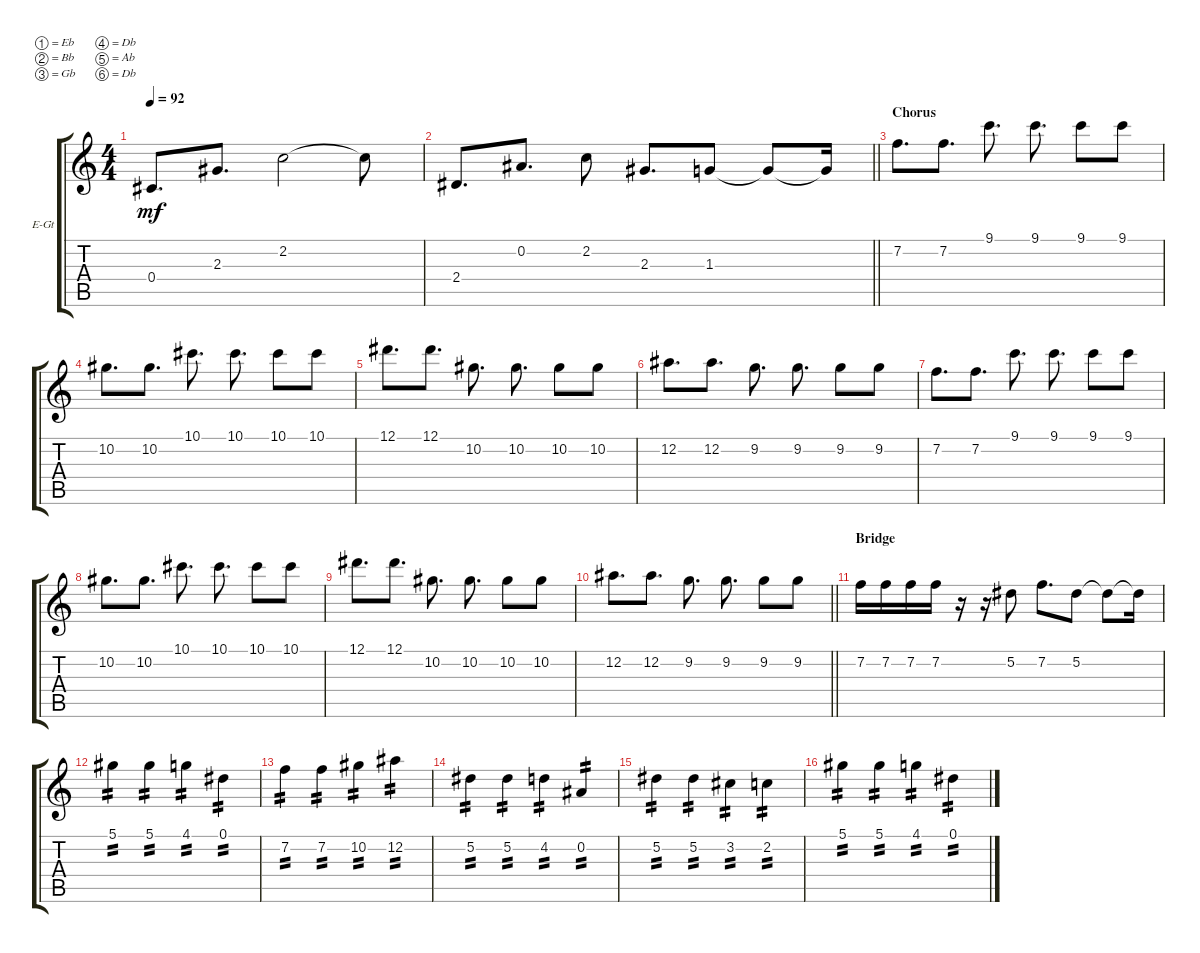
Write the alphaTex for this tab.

\bracketExtendMode groupsimilarinstruments
\firstSystemTrackNameOrientation horizontal
\otherSystemsTrackNameOrientation horizontal
\track ("Electric Guitar 1" "E-Gt") {instrument distortionguitar}
\staff {score tabs}
\tuning (Eb4 Bb3 Gb3 Db3 Ab2 Db2)
\ts (4 4)
\tempo 92
\clef g2
\ks c
0.4.8{d dy mf} 2.3.8{d} 2.2.2 2.2{t}.8 |
\barLineRight lightlight
2.4.8{d} 0.2.8{d} 2.2.8 2.3.8{d} 1.3.8 1.3{t}.8 1.3{t}.16 |
\section ("" "Chorus")
7.2.8{d} 7.2.8{d} 9.1.8{d} 9.1.8{d} 9.1.8 9.1.8 |
10.2.8{d} 10.2.8{d} 10.1.8{d} 10.1.8{d} 10.1.8 10.1.8 |
12.1.8{d} 12.1.8{d} 10.2.8{d} 10.2.8{d} 10.2.8 10.2.8 |
12.2.8{d} 12.2.8{d} 9.2.8{d} 9.2.8{d} 9.2.8 9.2.8 |
7.2.8{d} 7.2.8{d} 9.1.8{d} 9.1.8{d} 9.1.8 9.1.8 |
10.2.8{d} 10.2.8{d} 10.1.8{d} 10.1.8{d} 10.1.8 10.1.8 |
12.1.8{d} 12.1.8{d} 10.2.8{d} 10.2.8{d} 10.2.8 10.2.8 |
\barLineRight lightlight
12.2.8{d} 12.2.8{d} 9.2.8{d} 9.2.8{d} 9.2.8 9.2.8 |
\section ("" "Bridge")
7.2.16 7.2.16 7.2.16 7.2.16 r.16 r.16 5.2.8 7.2.8{d} 5.2.8 5.2{t}.8 5.2{t}.16 |
5.1.4{tp 2} 5.1.4{tp 2} 4.1.4{tp 2} 0.1.4{tp 2} |
7.2.4{tp 2} 7.2.4{tp 2} 10.2.4{tp 2} 12.2.4{tp 2} |
5.2.4{tp 2} 5.2.4{tp 2} 4.2.4{tp 2} 0.2.4{tp 2} |
5.2.4{tp 2} 5.2.4{tp 2} 3.2.4{tp 2} 2.2.4{tp 2} |
5.1.4{tp 2} 5.1.4{tp 2} 4.1.4{tp 2} 0.1.4{tp 2}
